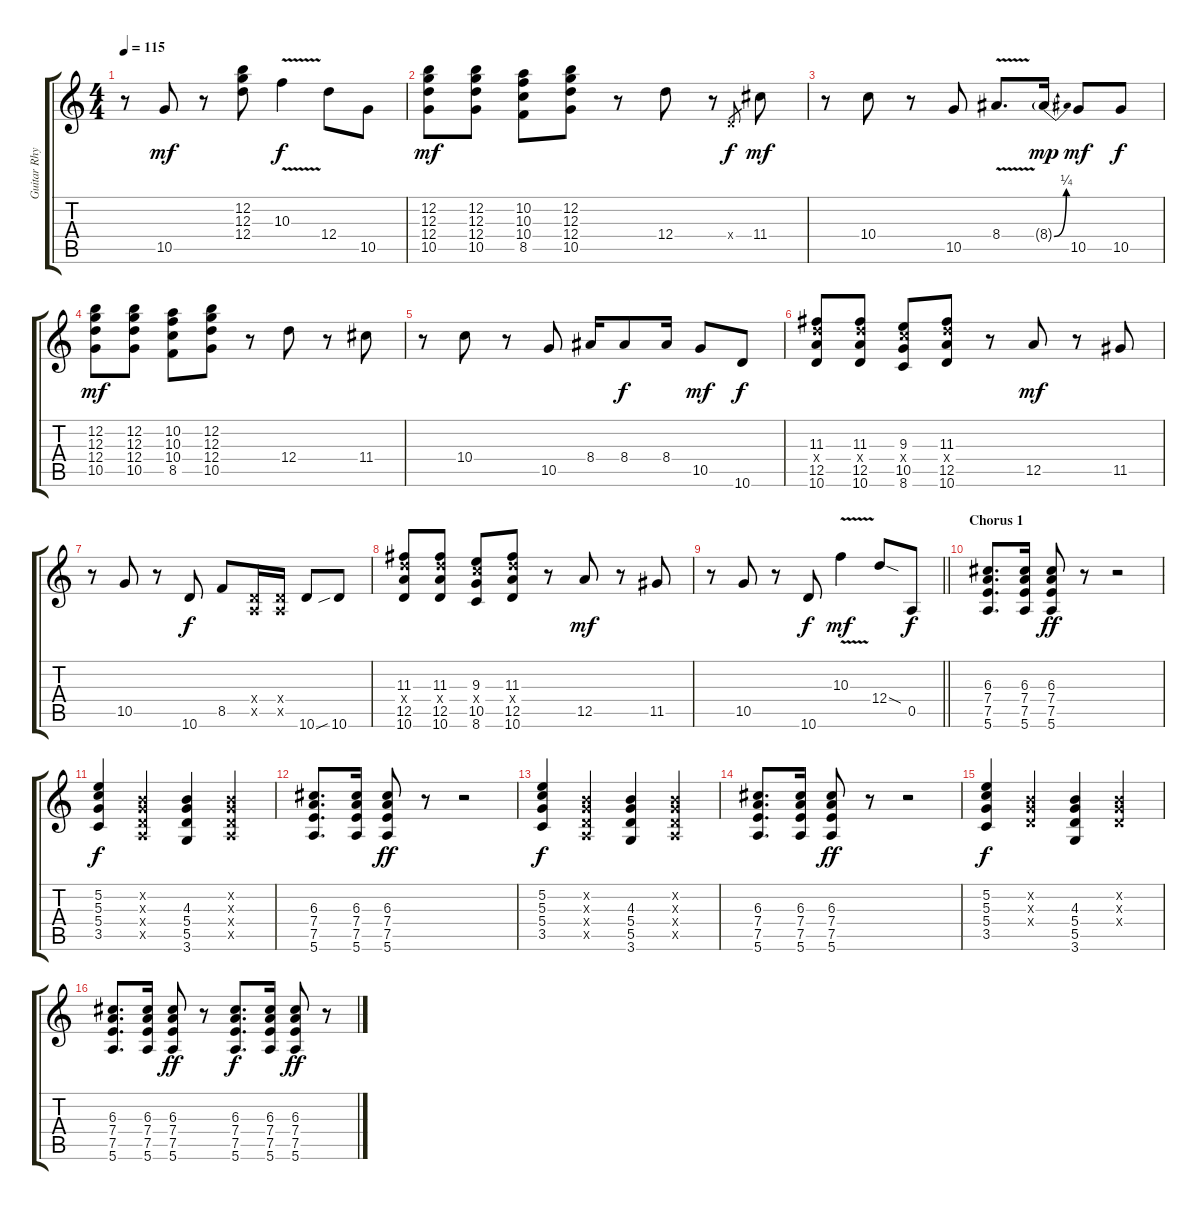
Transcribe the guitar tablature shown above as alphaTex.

\track ("Guitar Rhythm" "Guitar Rhy") {instrument overdrivenguitar}
\staff {score tabs}
\tuning (E4 B3 G3 D3 A2 E2) {hide}
\ts (4 4)
\tempo 115
\clef g2
\ks c
r.8{dy mf} 10.5.8 r.8 (12.2 12.3 12.4).8 10.3{v}.4{dy f} 12.4.8 10.5.8 |
(12.2 12.3 12.4 10.5).8{dy mf} (12.2 12.3 12.4 10.5).8 (10.2 10.3 10.4 8.5).8 (12.2 12.3 12.4 10.5).8 r.8 12.4.8 r.8 0.4{x}.8{gr dy f} 11.4.8{dy mf} |
r.8 10.4.8 r.8 10.5.8 8.4{v}.8{d} 8.4{be (bend 0 0 60 1) g}.16{dy mp} 10.5.8{dy mf} 10.5.8{dy f} |
(12.2 12.3 12.4 10.5).8{dy mf} (12.2 12.3 12.4 10.5).8 (10.2 10.3 10.4 8.5).8 (12.2 12.3 12.4 10.5).8 r.8 12.4.8 r.8 11.4.8 |
r.8 10.4.8 r.8 10.5.8 8.4.16 8.4.8{dy f} 8.4.16 10.5.8{dy mf} 10.6.8{dy f} |
(11.3 12.4{x} 12.5 10.6).8 (11.3 12.4{x} 12.5 10.6).8 (9.3 10.4{x} 10.5 8.6).8 (11.3 12.4{x} 12.5 10.6).8 r.8 12.5.8{dy mf} r.8 11.5.8 |
r.8 10.5.8 r.8 10.6.8{dy f} 8.5.8 (0.4{x} 0.5{x}).16 (0.4{x} 0.5{x}).16 10.6.8 10.6{sib}.8 |
(11.3 12.4{x} 12.5 10.6).8 (11.3 12.4{x} 12.5 10.6).8 (9.3 10.4{x} 10.5 8.6).8 (11.3 12.4{x} 12.5 10.6).8 r.8 12.5.8{dy mf} r.8 11.5.8 |
\barLineRight lightlight
r.8 10.5.8 r.8 10.6.8{dy f} 10.3{v}.4{dy mf} 12.4{sod}.8 0.5.8{dy f} |
\section ("" "Chorus 1")
(6.3 7.4 7.5 5.6).8{d} (6.3 7.4 7.5 5.6).16 (6.3 7.4 7.5 5.6).8{dy ff} r.8 r.2 |
(5.2 5.3 5.4 3.5).4{dy f} (0.2{x} 0.3{x} 0.4{x} 0.5{x}).4 (4.3 5.4 5.5 3.6).4 (0.2{x} 0.3{x} 0.4{x} 0.5{x}).4 |
(6.3 7.4 7.5 5.6).8{d} (6.3 7.4 7.5 5.6).16 (6.3 7.4 7.5 5.6).8{dy ff} r.8 r.2 |
(5.2 5.3 5.4 3.5).4{dy f} (0.2{x} 0.3{x} 0.4{x} 0.5{x}).4 (4.3 5.4 5.5 3.6).4 (0.2{x} 0.3{x} 0.4{x} 0.5{x}).4 |
(6.3 7.4 7.5 5.6).8{d} (6.3 7.4 7.5 5.6).16 (6.3 7.4 7.5 5.6).8{dy ff} r.8 r.2 |
(5.2 5.3 5.4 3.5).4{dy f} (0.2{x} 0.3{x} 0.4{x}).4 (4.3 5.4 5.5 3.6).4 (0.2{x} 0.3{x} 0.4{x}).4 |
(6.3 7.4 7.5 5.6).8{d} (6.3 7.4 7.5 5.6).16 (6.3 7.4 7.5 5.6).8{dy ff} r.8 (6.3 7.4 7.5 5.6).8{d dy f} (6.3 7.4 7.5 5.6).16 (6.3 7.4 7.5 5.6).8{dy ff} r.8
